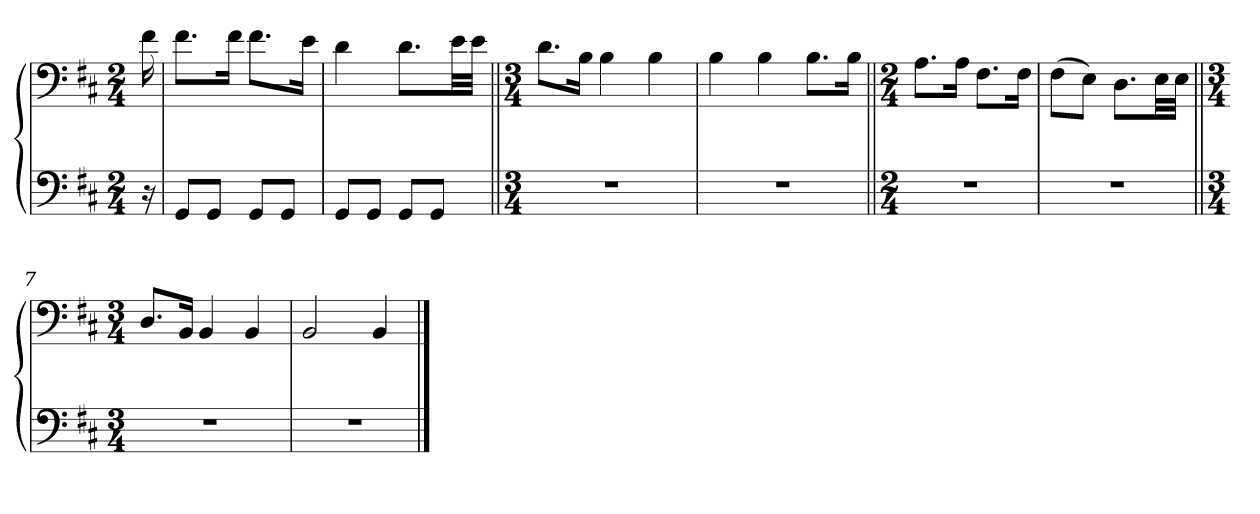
**kern	**kern
*part1	*part1
*staff2	*staff1
*clefF4	*clefF4
*k[f#c#]	*k[f#c#]
*M2/4	*M2/4
=	=
16r	16f#\
=1	=1
8GG/L	8.f#\L
8GG/J	.
.	16f#\Jk
8GG/L	8.f#\L
8GG/J	.
.	16e\Jk
=2	=2
8GG/L	4d\
8GG/J	.
8GG/L	8.d\L
8GG/J	.
.	32e\LL
.	32e\JJJ
=3||	=3||
*M3/4	*M3/4
2.r	8.d\L
.	16B\Jk
.	4B\
.	4B\
=4	=4
2.r	4B\
.	4B\
.	8.B\L
.	16B\Jk
=5||	=5||
*M2/4	*M2/4
2r	8.A\L
.	16A\Jk
.	8.F#\L
.	16F#\Jk
=6	=6
2r	(8F#\L
.	8E\J)
.	8.D\L
.	32E\LL
.	32E\JJJ
=7||	=7||
*M3/4	*M3/4
2.r	8.D/L
.	16BB/Jk
.	4BB/
.	4BB/
=8	=8
2.r	2BB/
.	4BB/
==	==
*-	*-
